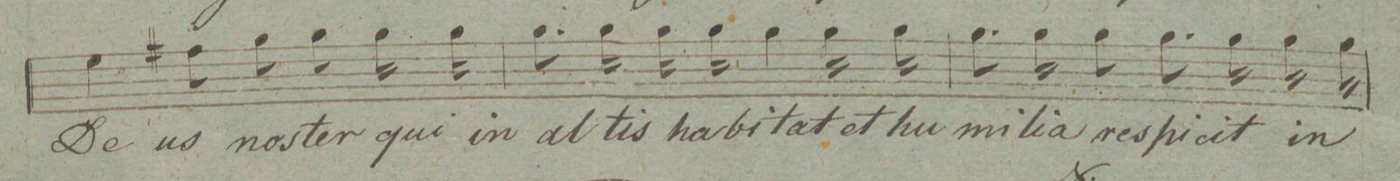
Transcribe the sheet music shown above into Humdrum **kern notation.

**kern	**text	**dynam
*I"Canto.	*	*
*clefC1	*	*
*k[f#c#g#]	*	*
*M6/8	*	*
4cc#\	De-	.
8dd#X\	-us	.
8ee\	no-	.
8ee\	-ster	.
16ee\	qui	.
16ee\	in	.
=23	=23	=23
8.ee\	al-	.
16ee\	-tis	.
16ee\	ha-	.
16ee\	-bi-	.
4ee\	-tat	.
16ee\	et	.
16ee\	hu-	.
=24	=24	=24
8.ee\	-mi-	.
16ee\	-li-	.
8ee\	-a	.
8.ee\	res-	.
16ee\	-pi-	.
16ee\	-cit	.
16ee\	in	.
=25	=25	=25
*-	*-	*-
